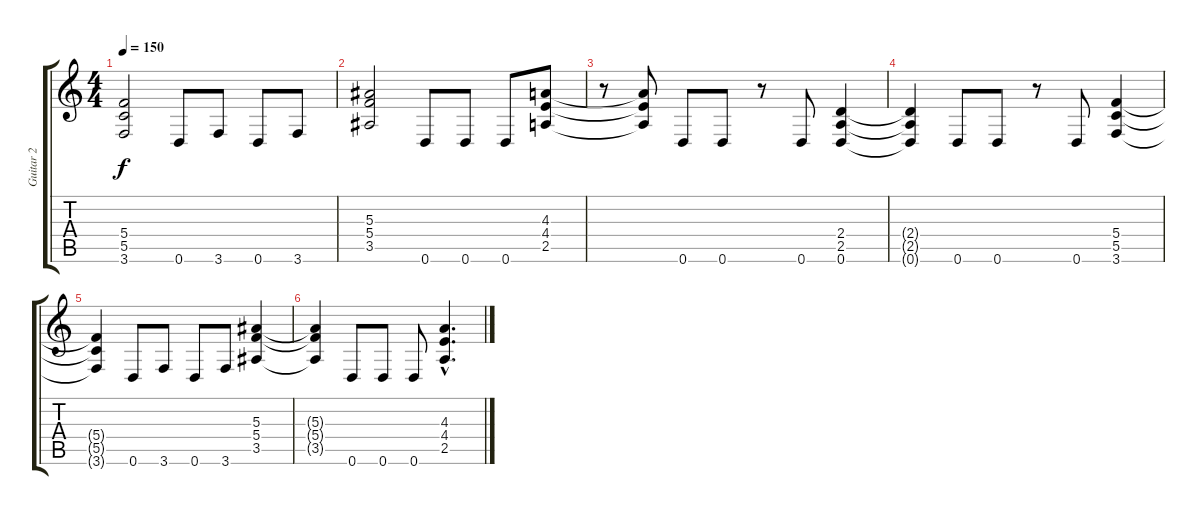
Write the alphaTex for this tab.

\track ("Guitar 2" "Guitar 2") {instrument distortionguitar}
\staff {score tabs}
\tuning (D4 A3 F3 C3 G2 D2) {hide}
\ts (4 4)
\tempo 150
\clef g2
\ks c
(5.4 5.5 3.6).2{dy f} 0.6.8 3.6.8 0.6.8 3.6.8 |
(5.3 5.4 3.5).2 0.6.8 0.6.8 0.6.8 (4.3 4.4 2.5).8 |
r.8 (4.3{t} 4.4{t} 2.5{t}).8 0.6.8 0.6.8 r.8 0.6.8 (2.4 2.5 0.6).4 |
(2.4{t} 2.5{t} 0.6{t}).4 0.6.8 0.6.8 r.8 0.6.8 (5.4 5.5 3.6).4 |
(5.4{t} 5.5{t} 3.6{t}).4 0.6.8 3.6.8 0.6.8 3.6.8 (5.3 5.4 3.5).4 |
(5.3{t} 5.4{t} 3.5{t}).4 0.6.8 0.6.8 0.6.8 (4.3{hac} 4.4{hac} 2.5{hac}).4{d}
